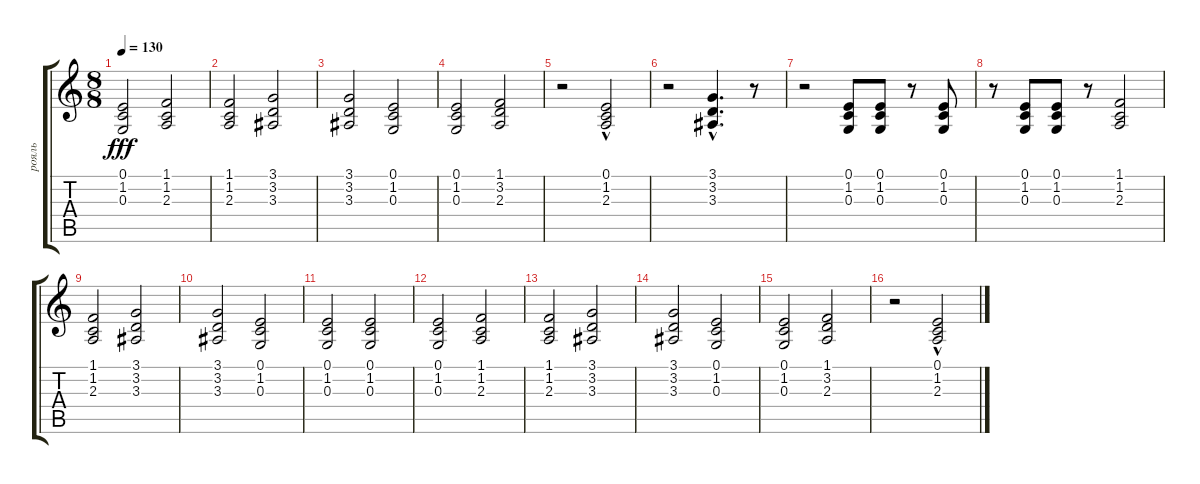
\track ("рояль" "рояль") {instrument brightacousticpiano}
\staff {score tabs}
\tuning (E4 B3 G3 D3 A2 E2) {hide}
\ts (8 8)
\tempo 130
\clef g2
\ks c
(0.1 1.2 0.3).2{dy fff} (1.1 1.2 2.3).2 |
(1.1 1.2 2.3).2 (3.1 3.2 3.3).2 |
(3.1 3.2 3.3).2 (0.1 1.2 0.3).2 |
(0.1 1.2 0.3).2 (1.1 3.2 2.3).2 |
r.2 (0.1{hac} 1.2 2.3).2 |
r.2 (3.1{hac} 3.2{hac} 3.3{hac}).4{d} r.8 |
r.2 (0.1 1.2 0.3).8 (0.1 1.2 0.3).8 r.8 (0.1 1.2 0.3).8 |
r.8 (0.1 1.2 0.3).8 (0.1 1.2 0.3).8 r.8 (1.1 1.2 2.3).2 |
(1.1 1.2 2.3).2 (3.1 3.2 3.3).2 |
(3.1 3.2 3.3).2 (0.1 1.2 0.3).2 |
(0.1 1.2 0.3).2 (0.1 1.2 0.3).2 |
(0.1 1.2 0.3).2 (1.1 1.2 2.3).2 |
(1.1 1.2 2.3).2 (3.1 3.2 3.3).2 |
(3.1 3.2 3.3).2 (0.1 1.2 0.3).2 |
(0.1 1.2 0.3).2 (1.1 3.2 2.3).2 |
r.2 (0.1{hac} 1.2 2.3).2
